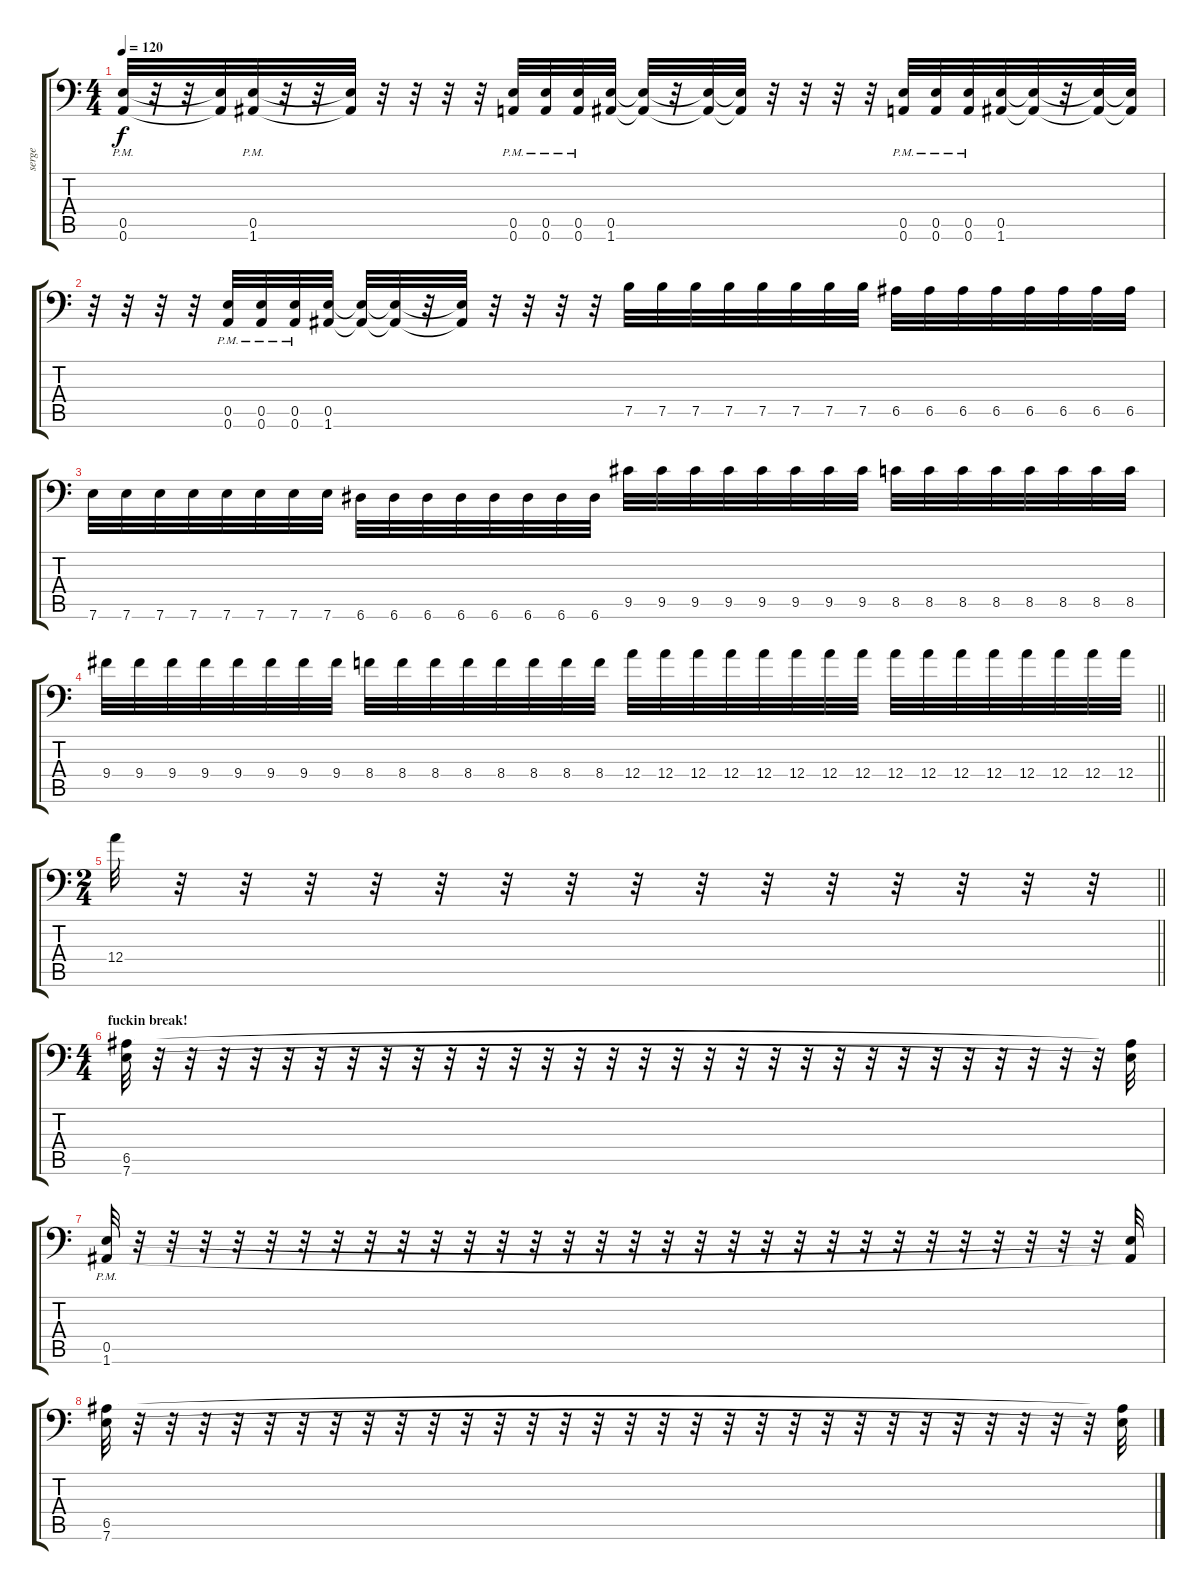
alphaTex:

\track ("serge" "serge") {instrument distortionguitar}
\staff {score tabs}
\tuning (B3 Gb3 D3 A2 E2 A1) {hide}
\ts (4 4)
\tempo 120
\clef f4
\ks c
(0.5 0.6{pm}).32{dy f} r.32 r.32 (0.5{t} 0.6{t}).32 (0.5 1.6{pm}).32 r.32 r.32 (0.5{t} 1.6{t}).32 r.32 r.32 r.32 r.32 (0.5 0.6{pm}).32 (0.5 0.6{pm}).32 (0.5 0.6{pm}).32 (0.5 1.6).32 (0.5{t} 1.6{t}).32 r.32 (0.5{t} 1.6{t}).32 (0.5{t} 1.6{t}).32 r.32 r.32 r.32 r.32 (0.5 0.6{pm}).32 (0.5 0.6{pm}).32 (0.5 0.6{pm}).32 (0.5 1.6).32 (0.5{t} 1.6{t}).32 r.32 (0.5{t} 1.6{t}).32 (0.5{t} 1.6{t}).32 |
r.32 r.32 r.32 r.32 (0.5 0.6{pm}).32 (0.5 0.6{pm}).32 (0.5 0.6{pm}).32 (0.5 1.6).32 (0.5{t} 1.6{t}).32 (0.5{t} 1.6{t}).32 r.32 (0.5{t} 1.6{t}).32 r.32 r.32 r.32 r.32 7.5.32 7.5.32 7.5.32 7.5.32 7.5.32 7.5.32 7.5.32 7.5.32 6.5.32 6.5.32 6.5.32 6.5.32 6.5.32 6.5.32 6.5.32 6.5.32 |
7.6.32 7.6.32 7.6.32 7.6.32 7.6.32 7.6.32 7.6.32 7.6.32 6.6.32 6.6.32 6.6.32 6.6.32 6.6.32 6.6.32 6.6.32 6.6.32 9.5.32 9.5.32 9.5.32 9.5.32 9.5.32 9.5.32 9.5.32 9.5.32 8.5.32 8.5.32 8.5.32 8.5.32 8.5.32 8.5.32 8.5.32 8.5.32 |
\barLineRight lightlight
9.4.32 9.4.32 9.4.32 9.4.32 9.4.32 9.4.32 9.4.32 9.4.32 8.4.32 8.4.32 8.4.32 8.4.32 8.4.32 8.4.32 8.4.32 8.4.32 12.4.32 12.4.32 12.4.32 12.4.32 12.4.32 12.4.32 12.4.32 12.4.32 12.4.32 12.4.32 12.4.32 12.4.32 12.4.32 12.4.32 12.4.32 12.4.32 |
\ts (2 4)
\barLineRight lightlight
12.4.32 r.32 r.32 r.32 r.32 r.32 r.32 r.32 r.32 r.32 r.32 r.32 r.32 r.32 r.32 r.32 |
\ts (4 4)
\section ("" "fuckin break!")
(6.5 7.6).32 r.32 r.32 r.32 r.32 r.32 r.32 r.32 r.32 r.32 r.32 r.32 r.32 r.32 r.32 r.32 r.32 r.32 r.32 r.32 r.32 r.32 r.32 r.32 r.32 r.32 r.32 r.32 r.32 r.32 r.32 (6.5{t} 7.6{t}).32 |
(0.5 1.6{pm}).32 r.32 r.32 r.32 r.32 r.32 r.32 r.32 r.32 r.32 r.32 r.32 r.32 r.32 r.32 r.32 r.32 r.32 r.32 r.32 r.32 r.32 r.32 r.32 r.32 r.32 r.32 r.32 r.32 r.32 r.32 (0.5{t} 1.6{t}).32 |
(6.5 7.6).32 r.32 r.32 r.32 r.32 r.32 r.32 r.32 r.32 r.32 r.32 r.32 r.32 r.32 r.32 r.32 r.32 r.32 r.32 r.32 r.32 r.32 r.32 r.32 r.32 r.32 r.32 r.32 r.32 r.32 r.32 (6.5{t} 7.6{t}).32
